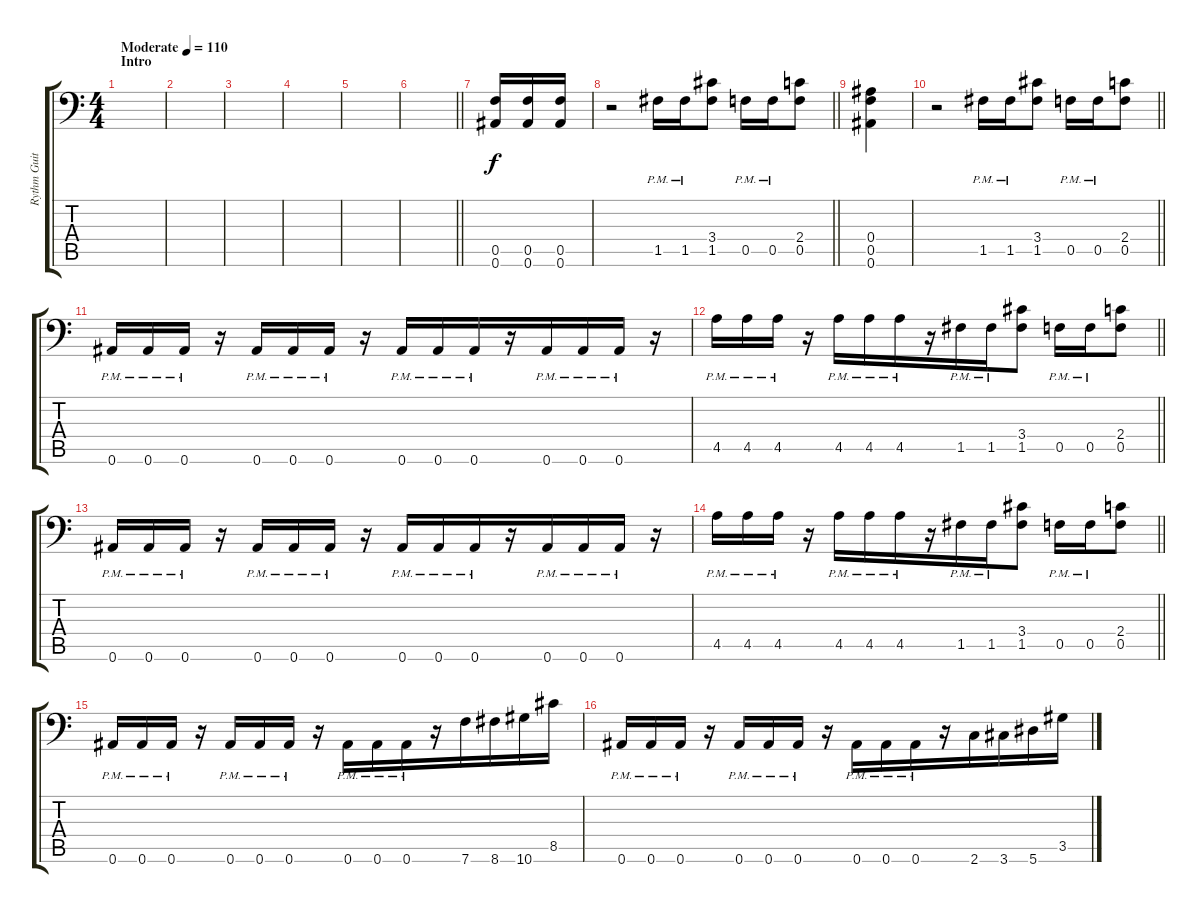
\track ("Rythm Guitar 1" "Rythm Guit") {instrument distortionguitar}
\staff {score tabs}
\tuning (C4 G3 Eb3 Bb2 F2 Bb1) {hide}
\ts (4 4)
\section ("" "Intro")
\tempo (110 "Moderate")
\clef f4
\ks c
|
|
|
|
|
\barLineRight lightlight
|
(0.5 0.6).16{beam merge} (0.5 0.6).16 (0.5 0.6).16 |
\barLineRight lightlight
r.2 1.5{pm}.16 1.5{pm}.16 (3.4 1.5).8 0.5{pm}.16{beam merge} 0.5{pm}.16{beam merge} (2.4 0.5).8 |
(0.4 0.5 0.6).4 |
\barLineRight lightlight
r.2 1.5{pm}.16 1.5{pm}.16 (3.4 1.5).8 0.5{pm}.16{beam merge} 0.5{pm}.16{beam merge} (2.4 0.5).8 |
0.6{pm}.16{beam merge} 0.6{pm}.16 0.6{pm}.16 r.16 0.6{pm}.16 0.6{pm}.16 0.6{pm}.16 r.16{beam merge} 0.6{pm}.16{beam merge} 0.6{pm}.16 0.6{pm}.16{beam merge} r.16 0.6{pm}.16 0.6{pm}.16 0.6{pm}.16{beam merge} r.16 |
\barLineRight lightlight
4.5{pm}.16{beam merge} 4.5{pm}.16 4.5{pm}.16 r.16 4.5{pm}.16{beam merge} 4.5{pm}.16{beam merge} 4.5{pm}.16{beam merge} r.16{beam merge} 1.5{pm}.16 1.5{pm}.16{beam merge} (3.4 1.5).8 0.5{pm}.16 0.5{pm}.16 (2.4 0.5).8 |
0.6{pm}.16{beam merge} 0.6{pm}.16 0.6{pm}.16 r.16 0.6{pm}.16 0.6{pm}.16 0.6{pm}.16 r.16{beam merge} 0.6{pm}.16{beam merge} 0.6{pm}.16 0.6{pm}.16{beam merge} r.16 0.6{pm}.16 0.6{pm}.16 0.6{pm}.16{beam merge} r.16 |
\barLineRight lightlight
4.5{pm}.16{beam merge} 4.5{pm}.16 4.5{pm}.16 r.16 4.5{pm}.16{beam merge} 4.5{pm}.16{beam merge} 4.5{pm}.16{beam merge} r.16{beam merge} 1.5{pm}.16 1.5{pm}.16{beam merge} (3.4 1.5).8 0.5{pm}.16 0.5{pm}.16 (2.4 0.5).8 |
0.6{pm}.16 0.6{pm}.16 0.6{pm}.16 r.16{beam merge} 0.6{pm}.16 0.6{pm}.16{beam merge} 0.6{pm}.16 r.16 0.6{pm}.16 0.6{pm}.16 0.6{pm}.16{beam merge} r.16 7.6.16 8.6.16{beam merge} 10.6.16{beam merge} 8.5.16 |
0.6{pm}.16 0.6{pm}.16 0.6{pm}.16 r.16{beam merge} 0.6{pm}.16 0.6{pm}.16{beam merge} 0.6{pm}.16 r.16 0.6{pm}.16 0.6{pm}.16 0.6{pm}.16{beam merge} r.16 2.6.16 3.6.16{beam merge} 5.6.16{beam merge} 3.5.16
